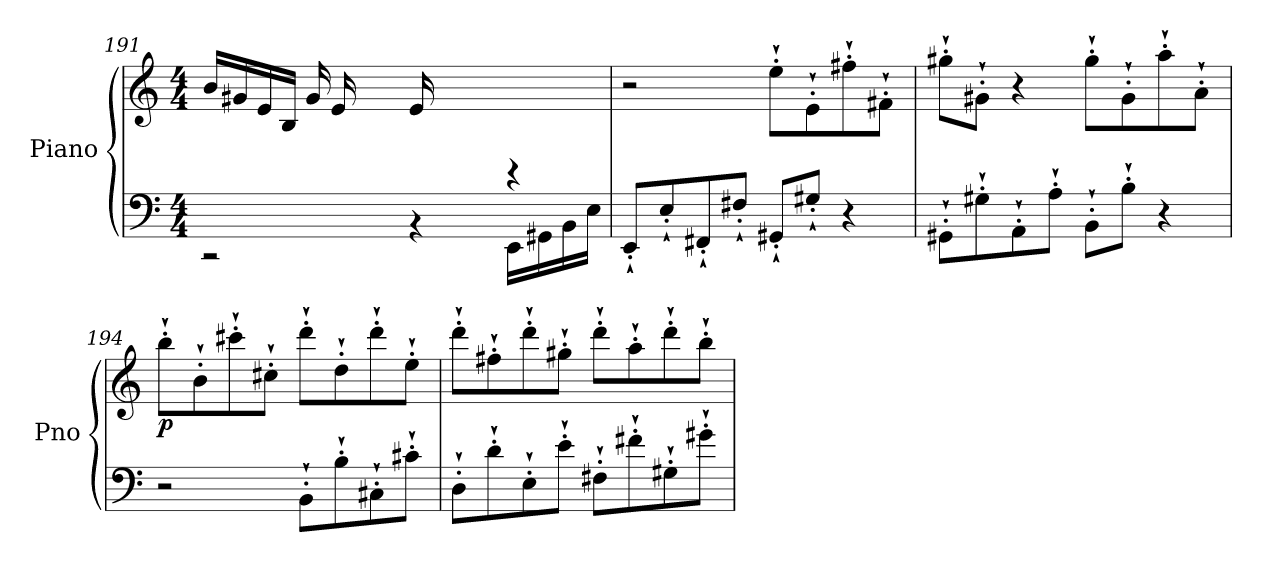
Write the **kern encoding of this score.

**kern	**kern	**dynam
*part1	*part1	*part1
*staff2	*staff1	*staff1/2
*I"Piano	*	*
*I'Pno	*	*
*clefF4	*clefG2	*
*k[]	*k[]	*
*M4/4	*M4/4	*
=191	=191	=191
*^	*	*
4.ryy	2r	16b/LL	.
.	.	16g#X/	.
.	.	16e/	.
.	.	16B/JJ	.
.	.	16g#/LL	.
.	.	16e/	.
16B/	.	8ryy	.
16G#X/JJ	.	.	.
16ryy	4rBB	16e/LL	.
16B/	.	8.ryy	.
16G#/	.	.	.
16E/JJ	.	.	.
4ryy	16EE\LL	4rGG	.
.	16GG#X\	.	.
.	16BB\	.	.
.	16E\JJ	.	.
=192	=192	=192	=192
!	!	!	!LO:DY:b
*v	*v	*	*
8EE`'/L	2r	other-dynamics
8E`'/	.	.
8FF#X`'/	.	.
8F#X`'/J	.	.
8GG#X`'/L	8ee`'\L	.
8G#X`'/J	8e`'\	.
4r	8ff#X`'\	.
.	8f#X`'\J	.
!!LO:PB:g=z
=193	=193	=193
8GG#X`'\L	8gg#X`'\L	.
8G#X`'\	8g#X`'\J	.
8AA`'\	4r	.
8A`'\J	.	.
8BB`'\L	8gg#`'\L	.
8B`'\J	8g#`'\	.
4r	8aa`'\	.
.	8a`'\J	.
=194	=194	=194
!	!	!LO:DY:b
2r	8bb`'\L	p
.	8b`'\	.
.	8ccc#X`'\	.
.	8cc#X`'\J	.
8BB`'\L	8ddd`'\L	.
8B`'\	8dd`'\	.
8C#X`'\	8ddd`'\	.
8c#X`'\J	8ee`'\J	.
=195	=195	=195
8D`'\L	8ddd`'\L	.
8d`'\	8ff#X`'\	.
8E`'\	8ddd`'\	.
8e`'\J	8gg#X`'\J	.
8F#X`'\L	8ddd`'\L	.
8f#X`'\	8aa`'\	.
8G#X`'\	8ddd`'\	.
8g#X`'\J	8bb`'\J	.
=	=	=
*-	*-	*-
